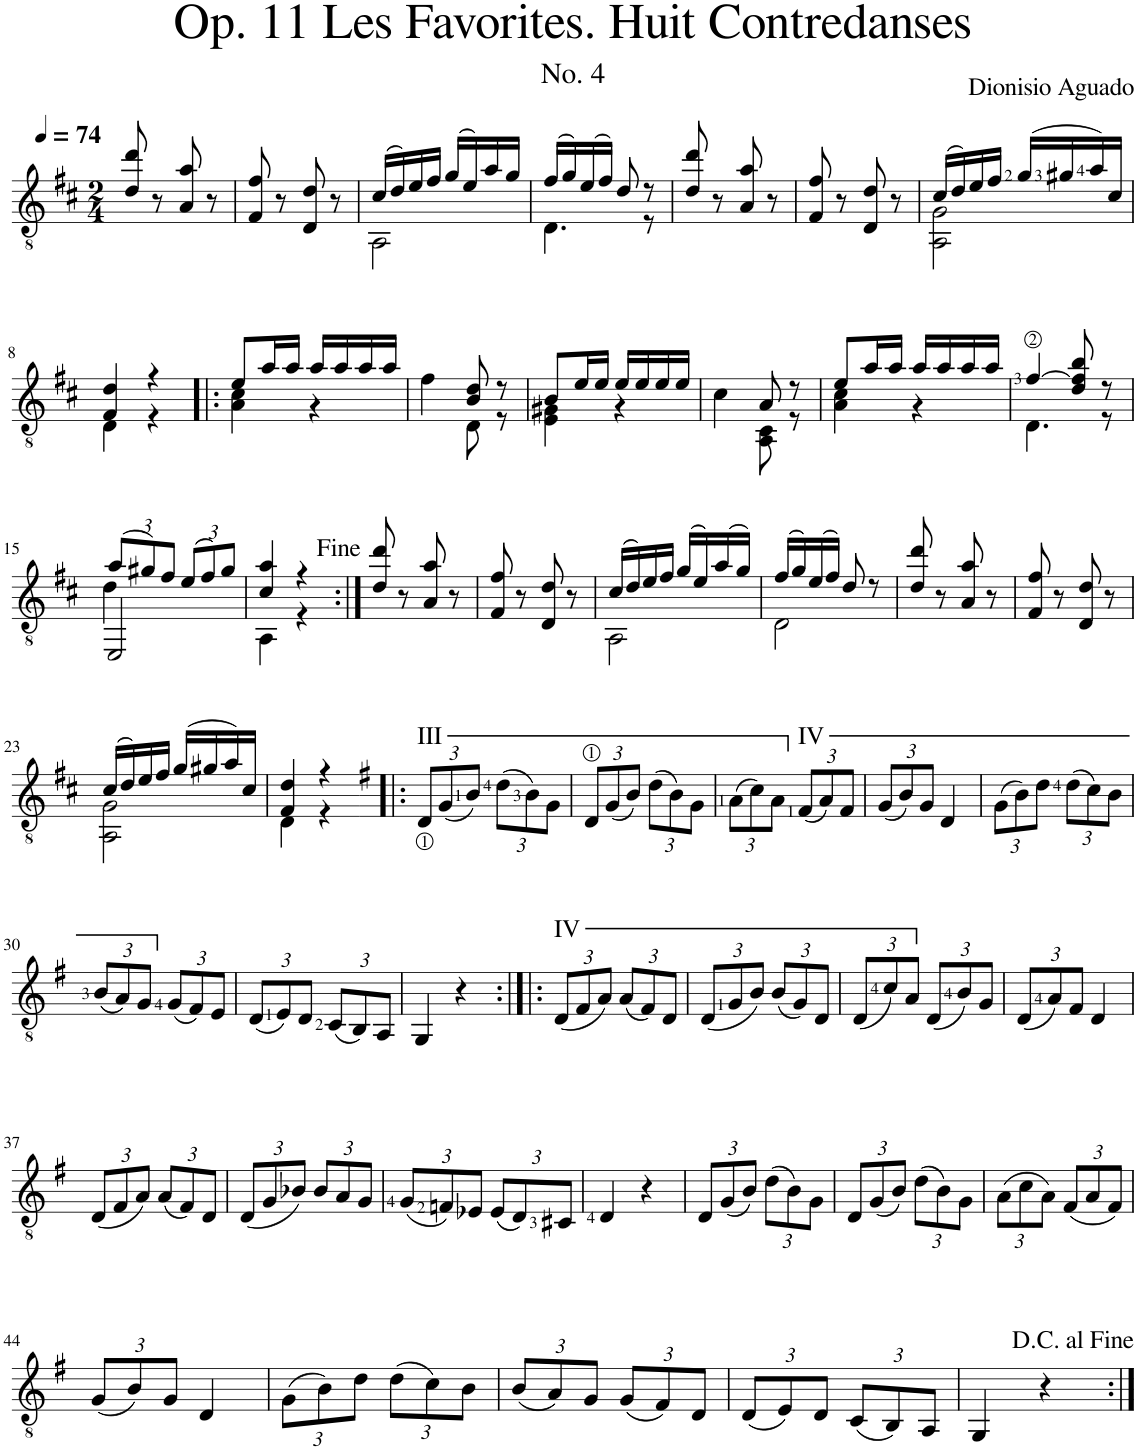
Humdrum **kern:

**kern
*part1
*staff1
*I"Classical Guitar
*I'Guit.
*clefGv2
*k[f#c#]
*M2/4
*MM74
=1
8d/ 8dd/
8r
8A/ 8a/
8r
=2
8F#/ 8f#/
8r
8D/ 8d/
8r
=3
*^
(16c#/LL	2AA\
16d/)	.
16e/	.
16f#/JJ	.
(16g/LL	.
16e/)	.
16a/	.
16g/JJ	.
=4	=4
(16f#/LL	4.D\
16g/)	.
(16e/	.
16f#/JJ)	.
8d/	.
8r	8r
*v	*v
=5
8d/ 8dd/
8r
8A/ 8a/
8r
=6
8F#/ 8f#/
8r
8D/ 8d/
8r
=7
*^
(16c#/LL	2AA\ 2G\
16d/)	.
16e/	.
16f#/JJ	.
(16g/LL	.
16g#X/	.
16a/)	.
16c#/JJ	.
!!LO:LB:g=z	!!
=8	=8
4F#/ 4d/	4D\
4r	4r
=9!|:	=9!|:
8e/L	4A\ 4c#\
16a/L	.
16a/JJ	.
16a/LL	4r
16a/	.
16a/	.
16a/JJ	.
=10	=10
4f#\	4ryy
8B/ 8d/	8D\
8r	8r
=11	=11
8B/L	4E\ 4G#X\
16e/L	.
16e/JJ	.
16e/LL	4r
16e/	.
16e/	.
16e/JJ	.
=12	=12
4c#\	4ryy
8A/	8AA\ 8C#\
8r	8r
=13	=13
8e/L	4A\ 4c#\
16a/L	.
16a/JJ	.
16a/LL	4r
16a/	.
16a/	.
16a/JJ	.
=14	=14
[4f#/	4.D\
8d/ 8f#/] 8b/	.
8r	8r
*v	*v
!!LO:LB:g=z
=15
*Xbrackettup
*^
*	*^
(12a/L	2EE/	4d\
12g#X/)	.	.
12f#/J	.	.
(12e/L	.	4ryy
12f#/)	.	.
12g#/J	.	.
*	*v	*v
=16	=16
4c#/ 4a/	4AA\
4r	4r
*v	*v
=17:|!
8d/ 8dd/
8r
8A/ 8a/
8r
=18
8F#/ 8f#/
8r
8D/ 8d/
8r
=19
*^
(16c#/LL	2AA\
16d/)	.
16e/	.
16f#/JJ	.
(16g/LL	.
16e/)	.
(16a/	.
16g/JJ)	.
=20	=20
(16f#/LL	2D\
16g/)	.
(16e/	.
16f#/JJ)	.
8d/	.
8r	.
*v	*v
=21
8d/ 8dd/
8r
8A/ 8a/
8r
=22
8F#/ 8f#/
8r
8D/ 8d/
8r
!!LO:LB:g=z
=23
*^
(16c#/LL	2AA\ 2G\
16d/)	.
16e/	.
16f#/JJ	.
(16g/LL	.
16g#X/	.
16a/)	.
16c#/JJ	.
=24	=24
4F#/ 4d/	4D\
4r	4r
*v	*v
=25!|:
*k[f#]
*^
!LO:TX:a:t=III	!
*v	*v
12D</L
(12G/
12B/J)
(12d\L
12B\)
12G\J
=26
12D/L
(12G/
12B/J)
(12d\L
12B\)
12G\J
=27
(12A\L
12c\)
12A\J
!LO:TX:a:t=IV
(12F#/L
12A/)
12F#/J
=28
(12G/L
12B/)
12G/J
4D/
=29
(12G\L
12B\)
12d\J
(12d\L
12c\)
12B\J
!!LO:LB:g=z
=30
(12B/L
12A/)
12G/J
(12G/L
12F#/)
12E/J
=31
(12D/L
12E/)
12D/J
(12C/L
12BB/)
12AA/J
=32
4GG/
4r
=33:|!|:
!LO:TX:a:t=IV
(12D/L
12F#/
12A/J)
(12A/L
12F#/)
12D/J
=34
(12D/L
12G/
12B/J)
(12B/L
12G/)
12D/J
=35
(12D/L
12c/)
12A/J
(12D/L
12B/)
12G/J
=36
(12D/L
12A/)
12F#/J
4D/
!!LO:LB:g=z
=37
(12D/L
12F#/
12A/J)
(12A/L
12F#/)
12D/J
=38
(12D/L
12G/
12B-X/J)
12B-/L
12A/
12G/J
=39
(12G/L
12Fn/)
12E-X/J
(12E-/L
12D/)
12C#X/J
=40
4D/
4r
=41
12D/L
(12G/
12B/J)
(12d\L
12B\)
12G\J
=42
12D/L
(12G/
12B/J)
(12d\L
12B\)
12G\J
=43
(12A\L
12c\
12A\J)
(12F#/L
12A/
12F#/J)
!!LO:LB:g=z
=44
(12G/L
12B/)
12G/J
4D/
=45
(12G\L
12B\)
12d\J
(12d\L
12c\)
12B\J
=46
(12B/L
12A/)
12G/J
(12G/L
12F#/)
12D/J
=47
(12D/L
12E/)
12D/J
(12C/L
12BB/)
12AA/J
=48
4GG/
4r
=:|!
*-
